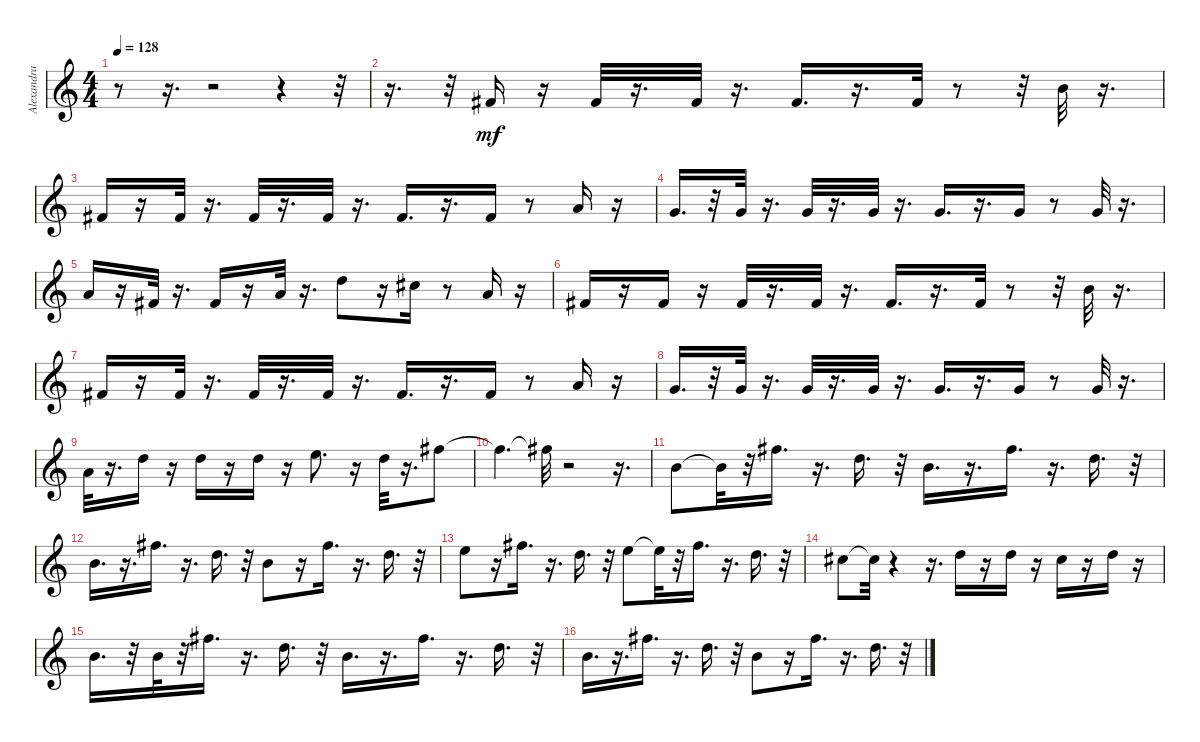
\track ("Alexandra Stan - Mr Saxobeat" "Alexandra ") {instrument vibraphone}
\staff {score}
\tuning (E4 B3 G3 D3 A2 E2 B1) {hide}
\ts (4 4)
\tempo 128
\clef g2
\ks c
r.8{dy mf} r.16{d} r.2 r.4 r.32 |
r.16{d} r.32 2.1.16 r.16 2.1.32 r.16{d} 2.1.32 r.16{d} 2.1.16{d} r.16{d} 2.1.32 r.8 r.32 7.1.32 r.16{d} |
2.1.16 r.16 2.1.32 r.16{d} 2.1.32 r.16{d} 2.1.32 r.16{d} 2.1.16{d} r.16{d} 2.1.16 r.8 5.1.16 r.16 |
3.1.16{d} r.32 3.1.32 r.16{d} 3.1.32 r.16{d} 3.1.32 r.16{d} 3.1.16{d} r.16{d} 3.1.16 r.8 3.1.32 r.16{d} |
5.1.16 r.16 2.1.32 r.16{d} 2.1.16 r.16 5.1.32 r.16{d} 10.1.8 r.16 9.1.16 r.8 5.1.16 r.16 |
2.1.16 r.16 2.1.16 r.16 2.1.32 r.16{d} 2.1.32 r.16{d} 2.1.16{d} r.16{d} 2.1.32 r.8 r.32 7.1.32 r.16{d} |
2.1.16 r.16 2.1.32 r.16{d} 2.1.32 r.16{d} 2.1.32 r.16{d} 2.1.16{d} r.16{d} 2.1.16 r.8 5.1.16 r.16 |
3.1.16{d} r.32 3.1.32 r.16{d} 3.1.32 r.16{d} 3.1.32 r.16{d} 3.1.16{d} r.16{d} 3.1.16 r.8 3.1.32 r.16{d} |
5.1.32 r.16{d} 10.1.16 r.16 10.1.16 r.16 10.1.16 r.16 12.1.8{d} r.16 10.1.32 r.16{d} 14.1.8 |
14.1{t}.4{d} 14.1{t}.32 r.2 r.16{d} |
7.1.8 7.1{t}.32 r.32 14.1.16{d} r.16{d} 10.1.16{d} r.32 7.1.16{d} r.16{d} 14.1.16{d} r.16{d} 10.1.16{d} r.32 |
7.1.16{d} r.16{d} 14.1.16{d} r.16{d} 10.1.16{d} r.32 7.1.8 r.16 14.1.16{d} r.16{d} 10.1.16{d} r.32 |
12.1.8 r.16 14.1.16{d} r.16{d} 10.1.16{d} r.32 12.1.8 12.1{t}.32 r.32 14.1.16{d} r.16{d} 10.1.16{d} r.32 |
9.1.8 9.1{t}.32 r.4 r.16{d} 10.1.16 r.16 10.1.16 r.16 9.1.16 r.16 10.1.16 r.16 |
7.1.16{d} r.32 7.1.32 r.32 14.1.16{d} r.16{d} 10.1.16{d} r.32 7.1.16{d} r.16{d} 14.1.16{d} r.16{d} 10.1.16{d} r.32 |
7.1.16{d} r.16{d} 14.1.16{d} r.16{d} 10.1.16{d} r.32 7.1.8 r.16 14.1.16{d} r.16{d} 10.1.16{d} r.32
